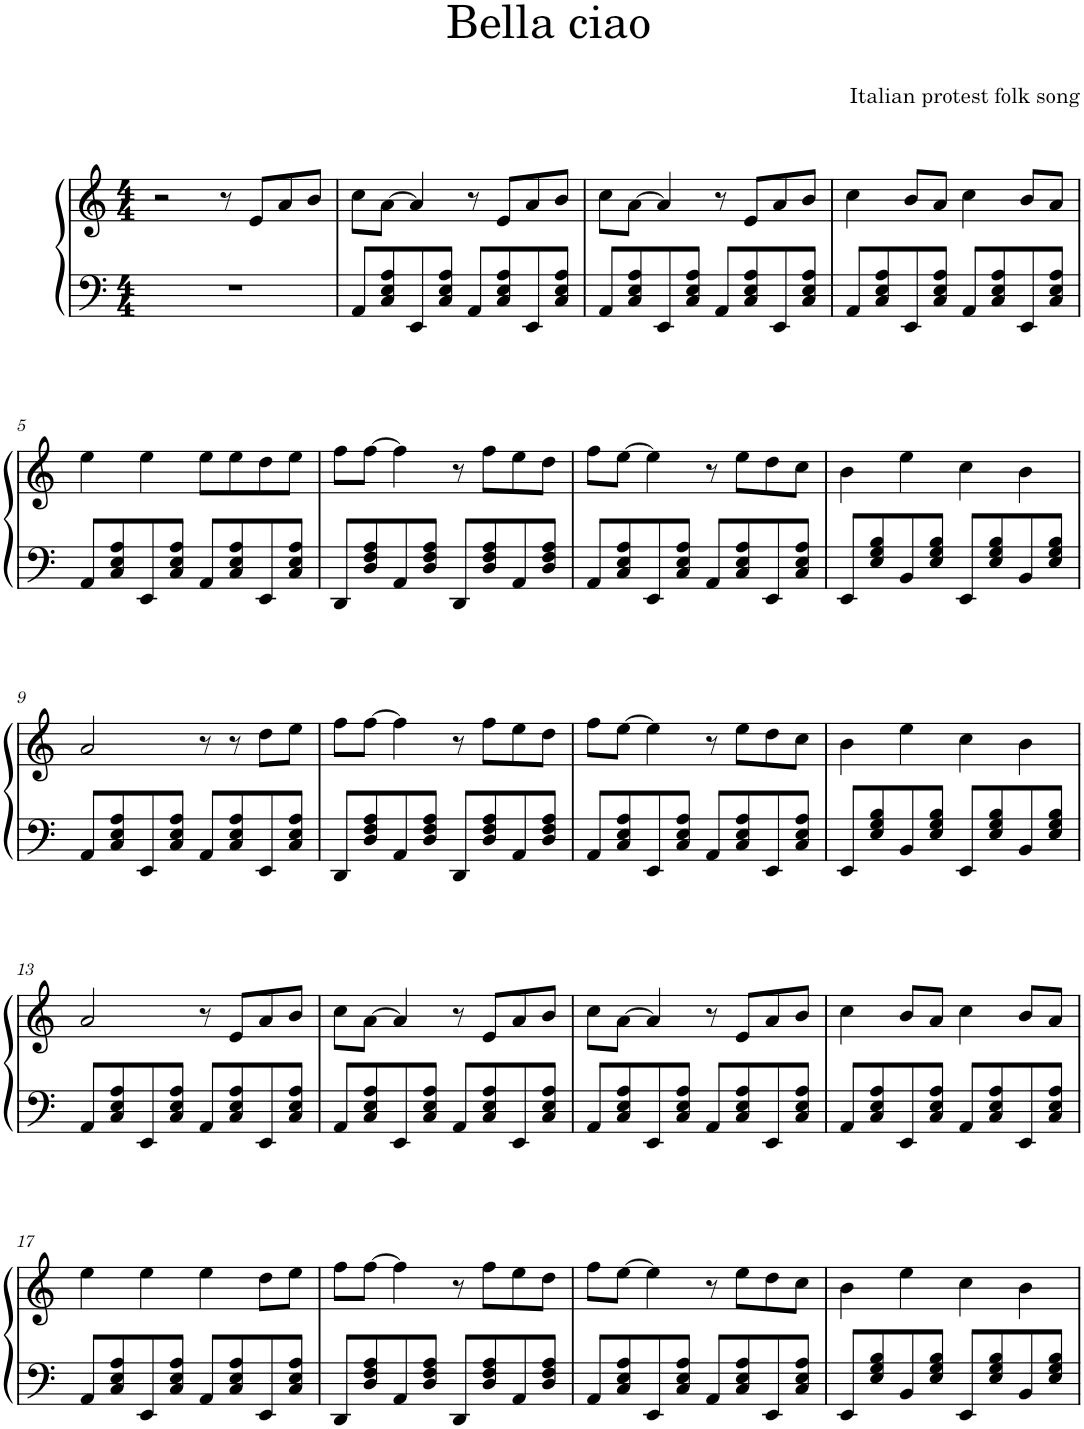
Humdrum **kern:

**kern	**kern
*part1	*part1
*staff2	*staff1
*I"Piano	*
*I'Pno.	*
*clefF4	*clefG2
*k[]	*k[]
*M4/4	*M4/4
=1	=1
1r	2r
.	8r
.	8e/L
.	8a/
.	8b/J
=2	=2
8AA/L	8cc\L
8C/ 8E/ 8A/	[8a\J
8EE/	4a/]
8C/ 8E/ 8A/J	.
8AA/L	8r
8C/ 8E/ 8A/	8e/L
8EE/	8a/
8C/ 8E/ 8A/J	8b/J
=3	=3
8AA/L	8cc\L
8C/ 8E/ 8A/	[8a\J
8EE/	4a/]
8C/ 8E/ 8A/J	.
8AA/L	8r
8C/ 8E/ 8A/	8e/L
8EE/	8a/
8C/ 8E/ 8A/J	8b/J
=4	=4
8AA/L	4cc\
8C/ 8E/ 8A/	.
8EE/	8b/L
8C/ 8E/ 8A/J	8a/J
8AA/L	4cc\
8C/ 8E/ 8A/	.
8EE/	8b/L
8C/ 8E/ 8A/J	8a/J
!!LO:LB:g=z
=5	=5
8AA/L	4ee\
8C/ 8E/ 8A/	.
8EE/	4ee\
8C/ 8E/ 8A/J	.
8AA/L	8ee\L
8C/ 8E/ 8A/	8ee\
8EE/	8dd\
8C/ 8E/ 8A/J	8ee\J
=6	=6
8DD/L	8ff\L
8D/ 8F/ 8A/	[8ff\J
8AA/	4ff\]
8D/ 8F/ 8A/J	.
8DD/L	8r
8D/ 8F/ 8A/	8ff\L
8AA/	8ee\
8D/ 8F/ 8A/J	8dd\J
=7	=7
8AA/L	8ff\L
8C/ 8E/ 8A/	[8ee\J
8EE/	4ee\]
8C/ 8E/ 8A/J	.
8AA/L	8r
8C/ 8E/ 8A/	8ee\L
8EE/	8dd\
8C/ 8E/ 8A/J	8cc\J
=8	=8
8EE/L	4b\
8E/ 8G/ 8B/	.
8BB/	4ee\
8E/ 8G/ 8B/J	.
8EE/L	4cc\
8E/ 8G/ 8B/	.
8BB/	4b\
8E/ 8G/ 8B/J	.
!!LO:LB:g=z
=9	=9
8AA/L	2a/
8C/ 8E/ 8A/	.
8EE/	.
8C/ 8E/ 8A/J	.
8AA/L	8r
8C/ 8E/ 8A/	8r
8EE/	8dd\L
8C/ 8E/ 8A/J	8ee\J
=10	=10
8DD/L	8ff\L
8D/ 8F/ 8A/	[8ff\J
8AA/	4ff\]
8D/ 8F/ 8A/J	.
8DD/L	8r
8D/ 8F/ 8A/	8ff\L
8AA/	8ee\
8D/ 8F/ 8A/J	8dd\J
=11	=11
8AA/L	8ff\L
8C/ 8E/ 8A/	[8ee\J
8EE/	4ee\]
8C/ 8E/ 8A/J	.
8AA/L	8r
8C/ 8E/ 8A/	8ee\L
8EE/	8dd\
8C/ 8E/ 8A/J	8cc\J
=12	=12
8EE/L	4b\
8E/ 8G/ 8B/	.
8BB/	4ee\
8E/ 8G/ 8B/J	.
8EE/L	4cc\
8E/ 8G/ 8B/	.
8BB/	4b\
8E/ 8G/ 8B/J	.
!!LO:LB:g=z
=13	=13
8AA/L	2a/
8C/ 8E/ 8A/	.
8EE/	.
8C/ 8E/ 8A/J	.
8AA/L	8r
8C/ 8E/ 8A/	8e/L
8EE/	8a/
8C/ 8E/ 8A/J	8b/J
=14	=14
8AA/L	8cc\L
8C/ 8E/ 8A/	[8a\J
8EE/	4a/]
8C/ 8E/ 8A/J	.
8AA/L	8r
8C/ 8E/ 8A/	8e/L
8EE/	8a/
8C/ 8E/ 8A/J	8b/J
=15	=15
8AA/L	8cc\L
8C/ 8E/ 8A/	[8a\J
8EE/	4a/]
8C/ 8E/ 8A/J	.
8AA/L	8r
8C/ 8E/ 8A/	8e/L
8EE/	8a/
8C/ 8E/ 8A/J	8b/J
=16	=16
8AA/L	4cc\
8C/ 8E/ 8A/	.
8EE/	8b/L
8C/ 8E/ 8A/J	8a/J
8AA/L	4cc\
8C/ 8E/ 8A/	.
8EE/	8b/L
8C/ 8E/ 8A/J	8a/J
!!LO:LB:g=z
=17	=17
8AA/L	4ee\
8C/ 8E/ 8A/	.
8EE/	4ee\
8C/ 8E/ 8A/J	.
8AA/L	4ee\
8C/ 8E/ 8A/	.
8EE/	8dd\L
8C/ 8E/ 8A/J	8ee\J
=18	=18
8DD/L	8ff\L
8D/ 8F/ 8A/	[8ff\J
8AA/	4ff\]
8D/ 8F/ 8A/J	.
8DD/L	8r
8D/ 8F/ 8A/	8ff\L
8AA/	8ee\
8D/ 8F/ 8A/J	8dd\J
=19	=19
8AA/L	8ff\L
8C/ 8E/ 8A/	[8ee\J
8EE/	4ee\]
8C/ 8E/ 8A/J	.
8AA/L	8r
8C/ 8E/ 8A/	8ee\L
8EE/	8dd\
8C/ 8E/ 8A/J	8cc\J
=20	=20
8EE/L	4b\
8E/ 8G/ 8B/	.
8BB/	4ee\
8E/ 8G/ 8B/J	.
8EE/L	4cc\
8E/ 8G/ 8B/	.
8BB/	4b\
8E/ 8G/ 8B/J	.
=	=
*-	*-
